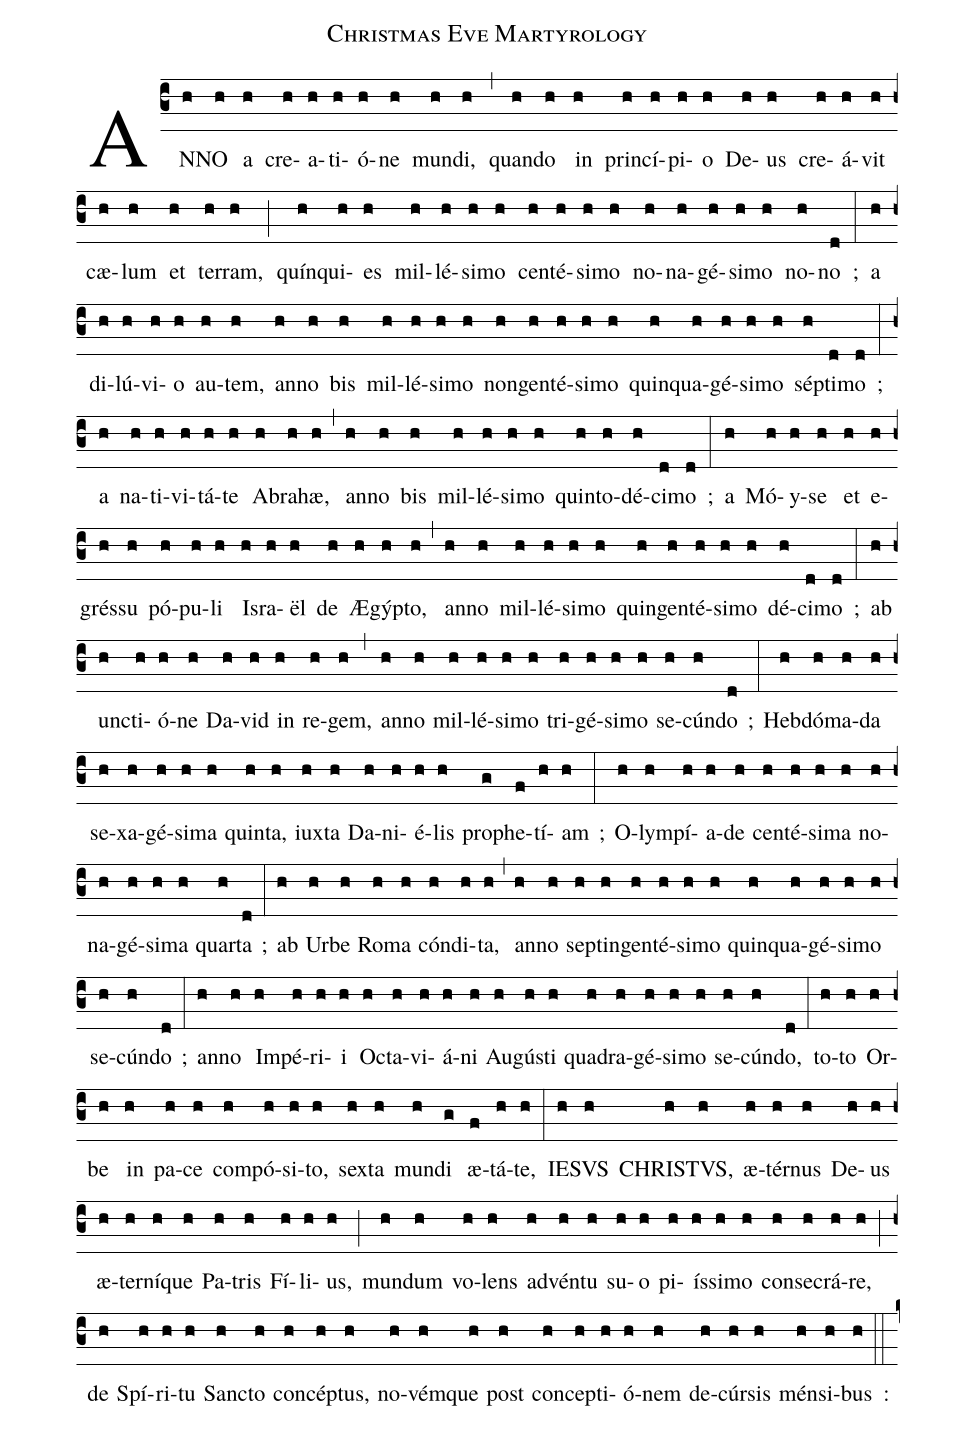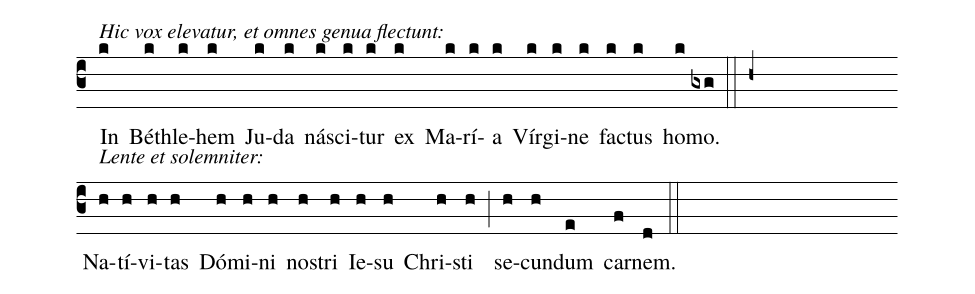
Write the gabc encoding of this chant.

name:Christmas Eve Martyrology;
%%
(c3)AN(h)NO(h) a(h) cre(h)a(h)ti(h)ó(h)ne(h) mun(h)di,(h) (,) quan(h)do(h) in(h) prin(h)cí(h)pi(h)o(h) De(h)us(h) cre(h)á(h)vit(h) cæ(h)lum(h) et(h) ter(h)ram,(h) (;) quín(h)qui(h)es(h) mil(h)lé(h)si(h)mo(h) cen(h)té(h)si(h)mo(h) no(h)na(h)gé(h)si(h)mo(h) no(h)no(d) ;(:) a(h) di(h)lú(h)vi(h)o(h) au(h)tem,(h) an(h)no(h) bis(h) mil(h)lé(h)si(h)mo(h) non(h)gen(h)té(h)si(h)mo(h) quin(h)qua(h)gé(h)si(h)mo(h) sép(h)ti(d)mo(d) ;(:) a(h) na(h)ti(h)vi(h)tá(h)te(h) A(h)bra(h)hæ,(h) (,) an(h)no(h) bis(h) mil(h)lé(h)si(h)mo(h) quin(h)to(h)dé(h)ci(d)mo(d) ;(:) a(h) Mó(h)y(h)se(h) et(h) e(h)grés(h)su(h) pó(h)pu(h)li(h) Is(h)ra(h)ël(h) de(h) Æ(h)gý(h)pto,(h) (,) an(h)no(h) mil(h)lé(h)si(h)mo(h) quin(h)gen(h)té(h)si(h)mo(h) dé(h)ci(d)mo(d) ;(:) ab(h) unc(h)ti(h)ó(h)ne(h) Da(h)vid(h) in(h) re(h)gem,(h) (,) an(h)no(h) mil(h)lé(h)si(h)mo(h) tri(h)gé(h)si(h)mo(h) se(h)cún(h)do(d) ;(:) Heb(h)dó(h)ma(h)da(h) se(h)xa(h)gé(h)si(h)ma(h) quin(h)ta,(h) iu(h)xta(h) Da(h)ni(h)é(h)lis(h) pro(g)phe(f)tí(h)am(h) ;(:) O(h)lym(h)pí(h)a(h)de(h) cen(h)té(h)si(h)ma(h) no(h)na(h)gé(h)si(h)ma(h) quar(h)ta(d) ;(:) ab(h) Ur(h)be(h) Ro(h)ma(h) cón(h)di(h)ta,(h) (,) an(h)no(h) sep(h)tin(h)gen(h)té(h)si(h)mo(h) quin(h)qua(h)gé(h)si(h)mo(h) se(h)cún(h)do(d) ;(:) an(h)no(h) Im(h)pé(h)ri(h)i(h) Oc(h)ta(h)vi(h)á(h)ni(h) Au(h)gú(h)sti(h) qua(h)dra(h)gé(h)si(h)mo(h) se(h)cún(h)do,(d) (:) to(h)to(h) Or(h)be(h) in(h) pa(h)ce(h) com(h)pó(h)si(h)to,(h) sex(h)ta(h) mun(h)di(g) æ(f)tá(h)te,(h) (:) IE(h)SVS(h) CHRI(h)STVS,(h) æ(h)tér(h)nus(h) De(h)us(h) æ(h)ter(h)ní(h)que(h) Pa(h)tris(h) Fí(h)li(h)us,(h) (;) mun(h)dum(h) vo(h)lens(h) ad(h)vén(h)tu(h) su(h)o(h) pi(h)ís(h)si(h)mo(h) con(h)se(h)crá(h)re,(h) (;) de(h) Spí(h)ri(h)tu(h) Sanc(h)to(h) con(h)cép(h)tus,(h) no(h)vém(h)que(h) post(h) con(h)cep(h)ti(h)ó(h)nem(h) de(h)cúr(h)sis(h) mén(h)si(h)bus(h) :(::)(k+Z-)
In(k[alt:Hic vox elevatur, et omnes genua flectunt:]) Béth(k)le(k)hem(k) Ju(k)da(k) ná(k)sci(k)tur(k) ex(k) Ma(k)rí(k)a(k) Vír(k)gi(k)ne(k) fac(k)tus(k) ho(k)mo.(gxg) (::)(h+Z-)
Na(h[alt:Lente et solemniter:])tí(h)vi(h)tas(h) Dó(h)mi(h)ni(h) no(h)stri(h) Ie(h)su(h) Chri(h)sti(h) (;) se(h)cun(h)dum(e) car(f)nem.(d) (::)
